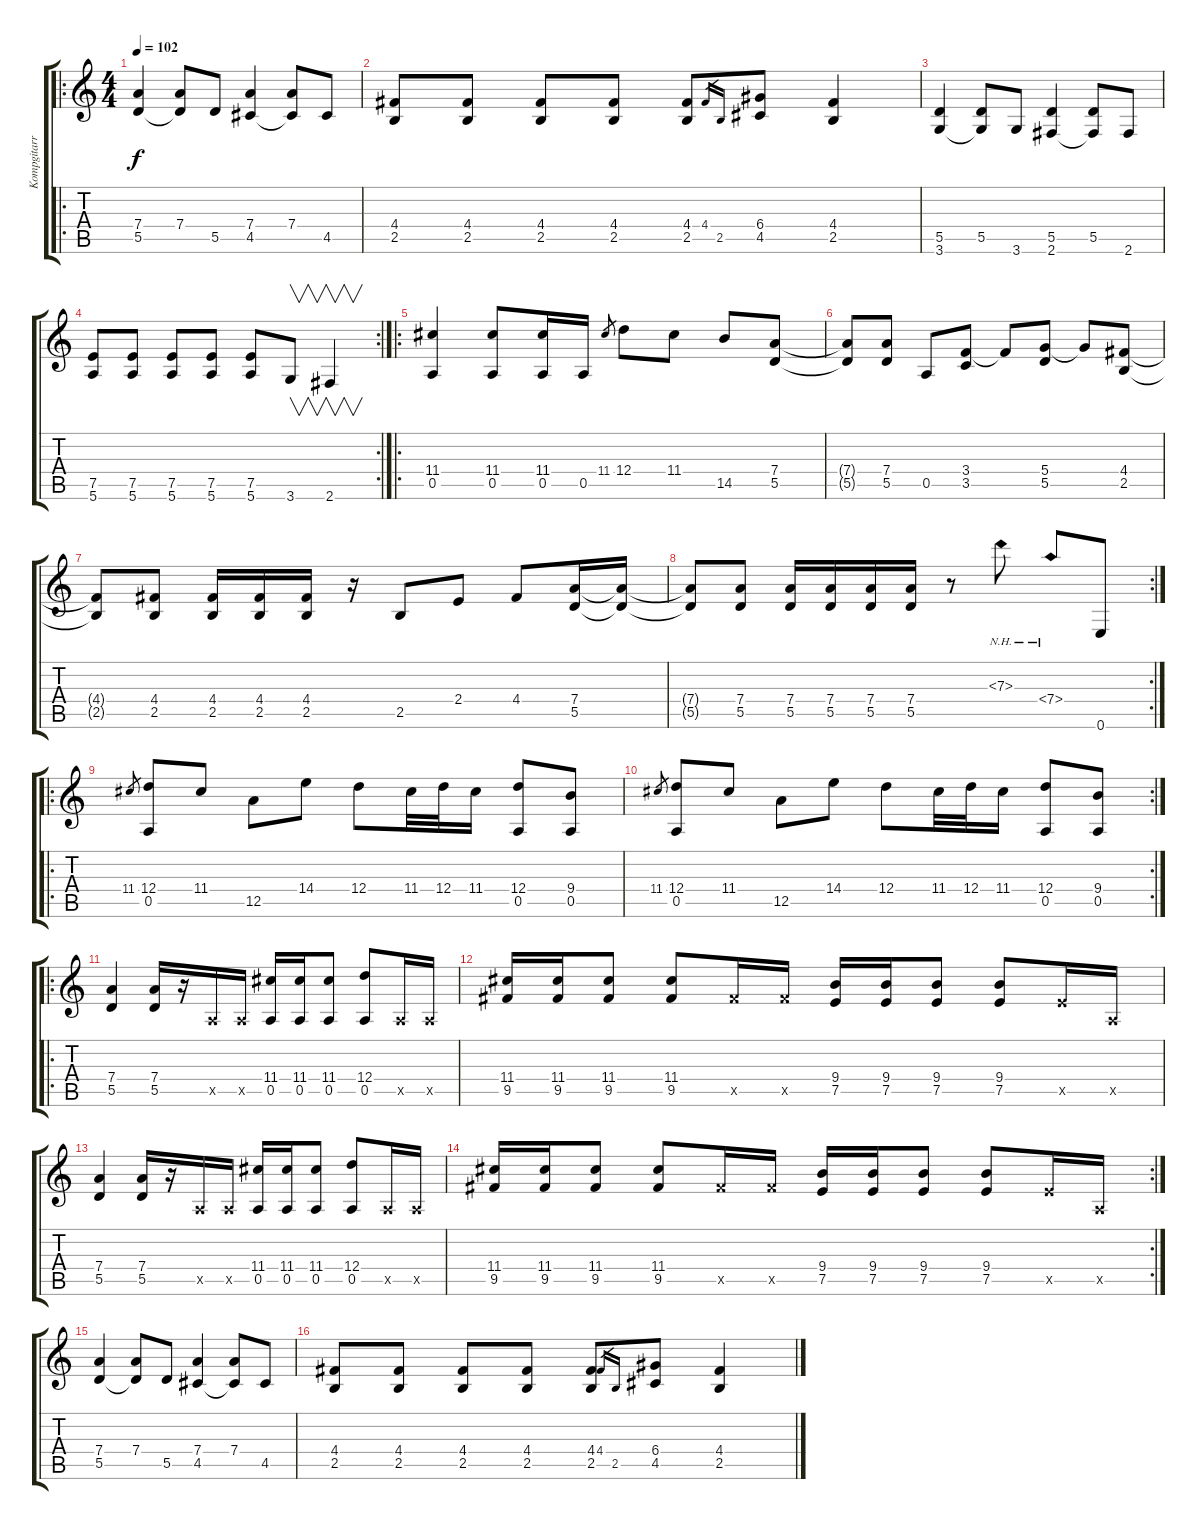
\track ("Kompgitarr" "Kompgitarr") {instrument overdrivenguitar}
\staff {score tabs}
\tuning (E4 B3 G3 D3 A2 E2) {hide}
\ro
\ts (4 4)
\tempo 102
\clef g2
\ks c
(7.4 5.5).4{dy f} (7.4 5.5{t}).8 5.5.8 (7.4 4.5).4 (7.4 4.5{t}).8 4.5.8 |
(4.4 2.5).8 (4.4 2.5).8 (4.4 2.5).8 (4.4 2.5).8 (4.4 2.5).8 4.4.16{gr} 2.5.16{gr} (6.4 4.5).8 (4.4 2.5).4 |
(5.5 3.6).4 (5.5 3.6{t}).8 3.6.8 (5.5 2.6).4 (5.5 2.6{t}).8 2.6.8 |
\rc 2
(7.5 5.6).8 (7.5 5.6).8 (7.5 5.6).8 (7.5 5.6).8 (7.5 5.6).8 3.6.8{v} 2.6.4{v} |
\ro
(11.4 0.5).4 (11.4 0.5).8 (11.4 0.5).16 0.5.16 11.4.8{gr} 12.4.8 11.4.8 14.5.8 (7.4 5.5).8 |
(7.4{t} 5.5{t}).8 (7.4 5.5).8 0.5.8 (3.4 3.5).8 3.4{t}.8 (5.4 5.5).8 5.4{t}.8 (4.4 2.5).8 |
(4.4{t} 2.5{t}).8 (4.4 2.5).8 (4.4 2.5).16 (4.4 2.5).16 (4.4 2.5).16 r.16 2.5.8 2.4.8 4.4.8 (7.4 5.5).16 (7.4{t} 5.5{t}).16 |
\rc 2
(7.4{t} 5.5{t}).8 (7.4 5.5).8 (7.4 5.5).16 (7.4 5.5).16 (7.4 5.5).16 (7.4 5.5).16 r.8 7.3{nh}.8 7.4{nh}.8 0.6.8 |
\ro
11.4.8{gr} (12.4 0.5).8 11.4.8 12.5.8 14.4.8 12.4.8 11.4.32 12.4.32 11.4.16 (12.4 0.5).8 (9.4 0.5).8 |
\rc 2
11.4.8{gr} (12.4 0.5).8 11.4.8 12.5.8 14.4.8 12.4.8 11.4.32 12.4.32 11.4.16 (12.4 0.5).8 (9.4 0.5).8 |
\ro
(7.4 5.5).4 (7.4 5.5).16 r.16 0.5{x}.16 0.5{x}.16 (11.4 0.5).16 (11.4 0.5).16 (11.4 0.5).8 (12.4 0.5).8 0.5{x}.16 0.5{x}.16 |
(11.4 9.5).16 (11.4 9.5).16 (11.4 9.5).8 (11.4 9.5).8 9.5{x}.16 9.5{x}.16 (9.4 7.5).16 (9.4 7.5).16 (9.4 7.5).8 (9.4 7.5).8 7.5{x}.16 0.5{x}.16 |
(7.4 5.5).4 (7.4 5.5).16 r.16 0.5{x}.16 0.5{x}.16 (11.4 0.5).16 (11.4 0.5).16 (11.4 0.5).8 (12.4 0.5).8 0.5{x}.16 0.5{x}.16 |
\rc 2
(11.4 9.5).16 (11.4 9.5).16 (11.4 9.5).8 (11.4 9.5).8 9.5{x}.16 9.5{x}.16 (9.4 7.5).16 (9.4 7.5).16 (9.4 7.5).8 (9.4 7.5).8 7.5{x}.16 0.5{x}.16 |
(7.4 5.5).4 (7.4 5.5{t}).8 5.5.8 (7.4 4.5).4 (7.4 4.5{t}).8 4.5.8 |
(4.4 2.5).8 (4.4 2.5).8 (4.4 2.5).8 (4.4 2.5).8 (4.4 2.5).8 4.4.16{gr} 2.5.16{gr} (6.4 4.5).8 (4.4 2.5).4
